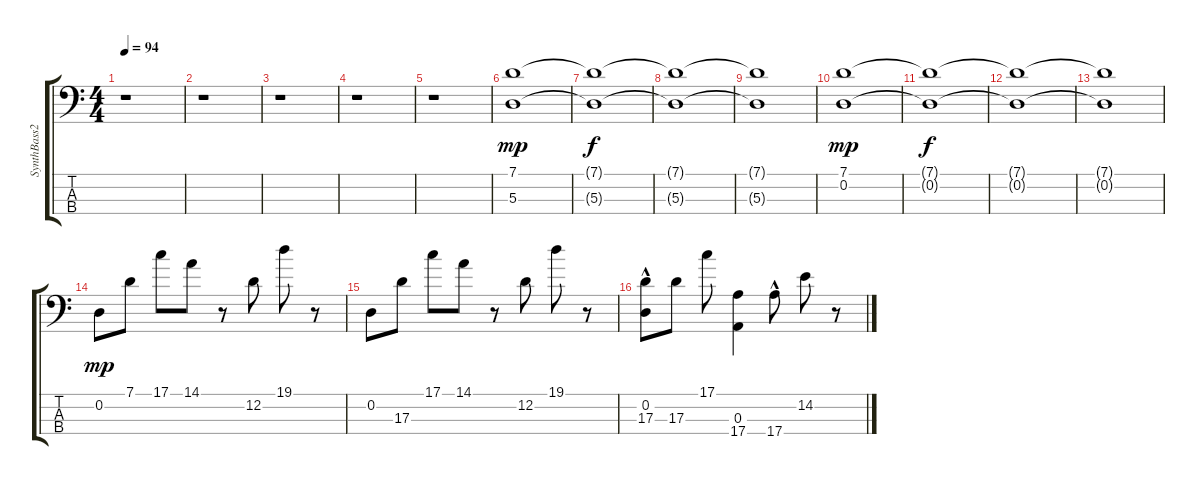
\track ("SynthBass2" "SynthBass2") {instrument synthbass2}
\staff {score tabs}
\tuning (G2 D2 A1 E1) {hide}
\ts (4 4)
\tempo 94
\clef f4
\ks c
r.1{dy mp instrument synthbass2} |
r.1 |
r.1 |
r.1 |
r.1 |
(7.1 5.3).1 |
(7.1{t} 5.3{t}).1{dy f} |
(7.1{t} 5.3{t}).1 |
(7.1{t} 5.3{t}).1 |
(7.1 0.2).1{dy mp} |
(7.1{t} 0.2{t}).1{dy f} |
(7.1{t} 0.2{t}).1 |
(7.1{t} 0.2{t}).1 |
0.2.8{dy mp} 7.1.8 17.1.8 14.1.8 r.8 12.2.8 19.1.8 r.8 |
0.2.8 17.3.8 17.1.8 14.1.8 r.8 12.2.8 19.1.8 r.8 |
(0.2{hac} 17.3).8 17.3.8 17.1.8 (0.3 17.4).4 17.4{hac}.8 14.2.8 r.8
